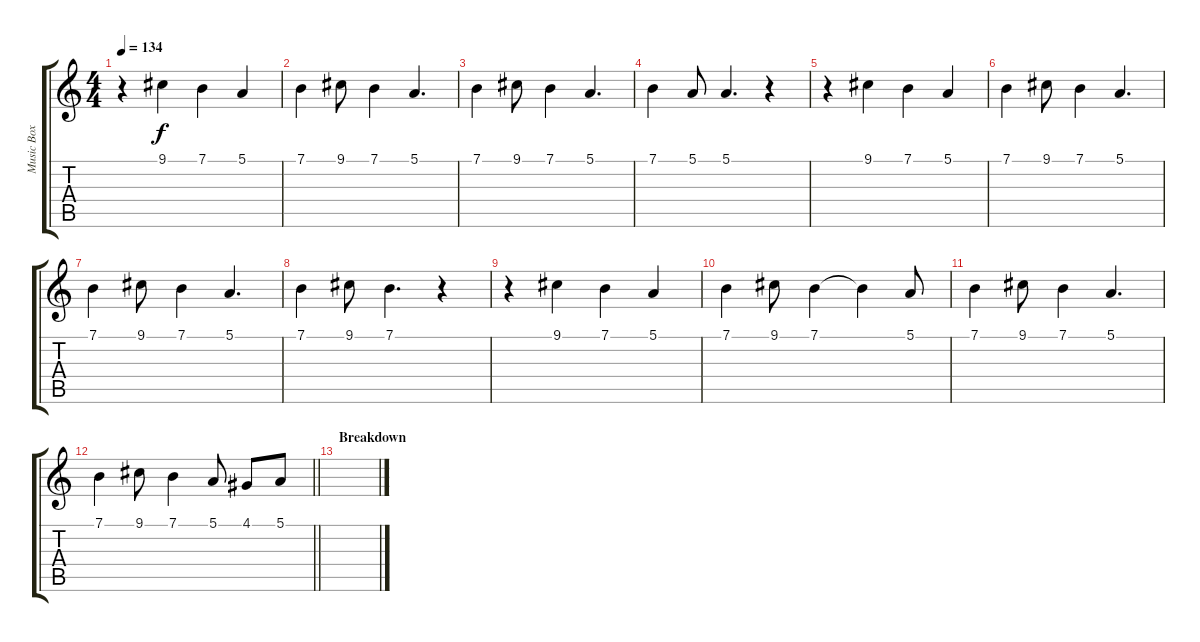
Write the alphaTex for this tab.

\track ("Music Box" "Music Box") {instrument musicbox}
\staff {score tabs}
\tuning (E4 B3 G3 D3 A2 E2) {hide}
\ts (4 4)
\tempo 134
\clef g2
\ks c
r.4{dy f} 9.1.4 7.1.4 5.1.4 |
7.1.4 9.1.8 7.1.4 5.1.4{d} |
7.1.4 9.1.8 7.1.4 5.1.4{d} |
7.1.4 5.1.8 5.1.4{d} r.4 |
r.4 9.1.4 7.1.4 5.1.4 |
7.1.4 9.1.8 7.1.4 5.1.4{d} |
7.1.4 9.1.8 7.1.4 5.1.4{d} |
7.1.4 9.1.8 7.1.4{d} r.4 |
r.4 9.1.4 7.1.4 5.1.4 |
7.1.4 9.1.8 7.1.4 7.1{t}.4 5.1.8 |
7.1.4 9.1.8 7.1.4 5.1.4{d} |
\barLineRight lightlight
7.1.4 9.1.8 7.1.4 5.1.8 4.1.8 5.1.8 |
\section ("" "Breakdown")
